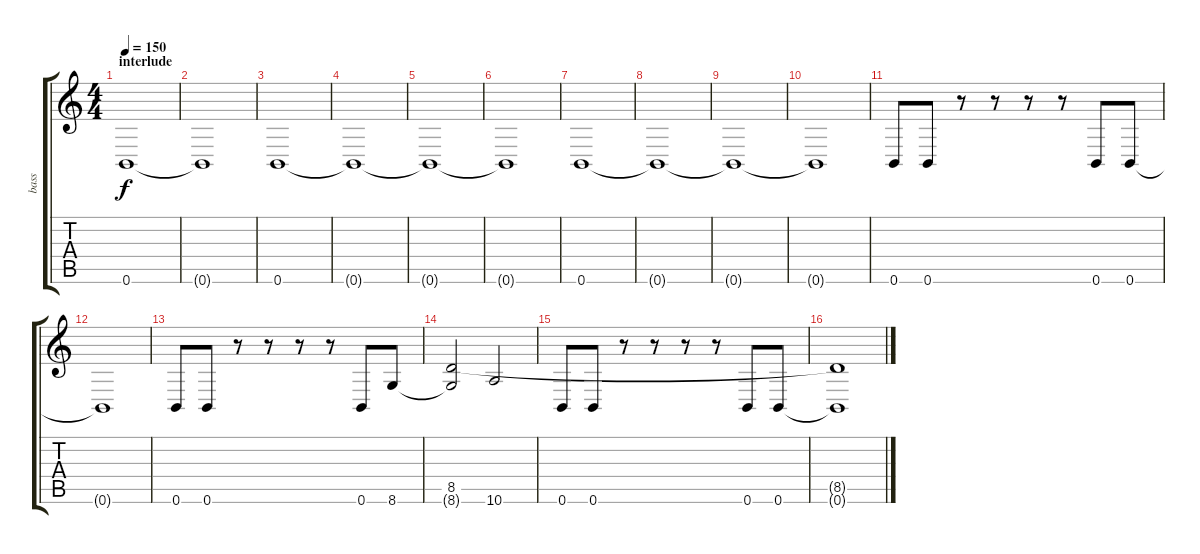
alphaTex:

\track ("bass" "bass") {instrument electricbassfinger}
\staff {score tabs}
\tuning (Db4 Ab3 E3 B2 Gb2 B1) {hide}
\ts (4 4)
\section ("" "interlude")
\tempo 150
\clef g2
\ks c
0.6.1{dy f} |
0.6{t}.1{volume 4} |
0.6.1 |
0.6{t}.1 |
0.6{t}.1 |
0.6{t}.1 |
0.6.1 |
0.6{t}.1 |
0.6{t}.1 |
0.6{t}.1 |
0.6.8{volume 13} 0.6.8 r.8 r.8 r.8 r.8 0.6.8 0.6.8 |
0.6{t}.1 |
0.6.8 0.6.8 r.8 r.8 r.8 r.8 0.6.8 8.6.8 |
(8.5 8.6{t}).2 10.6.2 |
0.6.8 0.6.8 r.8 r.8 r.8 r.8 0.6.8 0.6.8 |
(8.5{t} 0.6{t}).1
